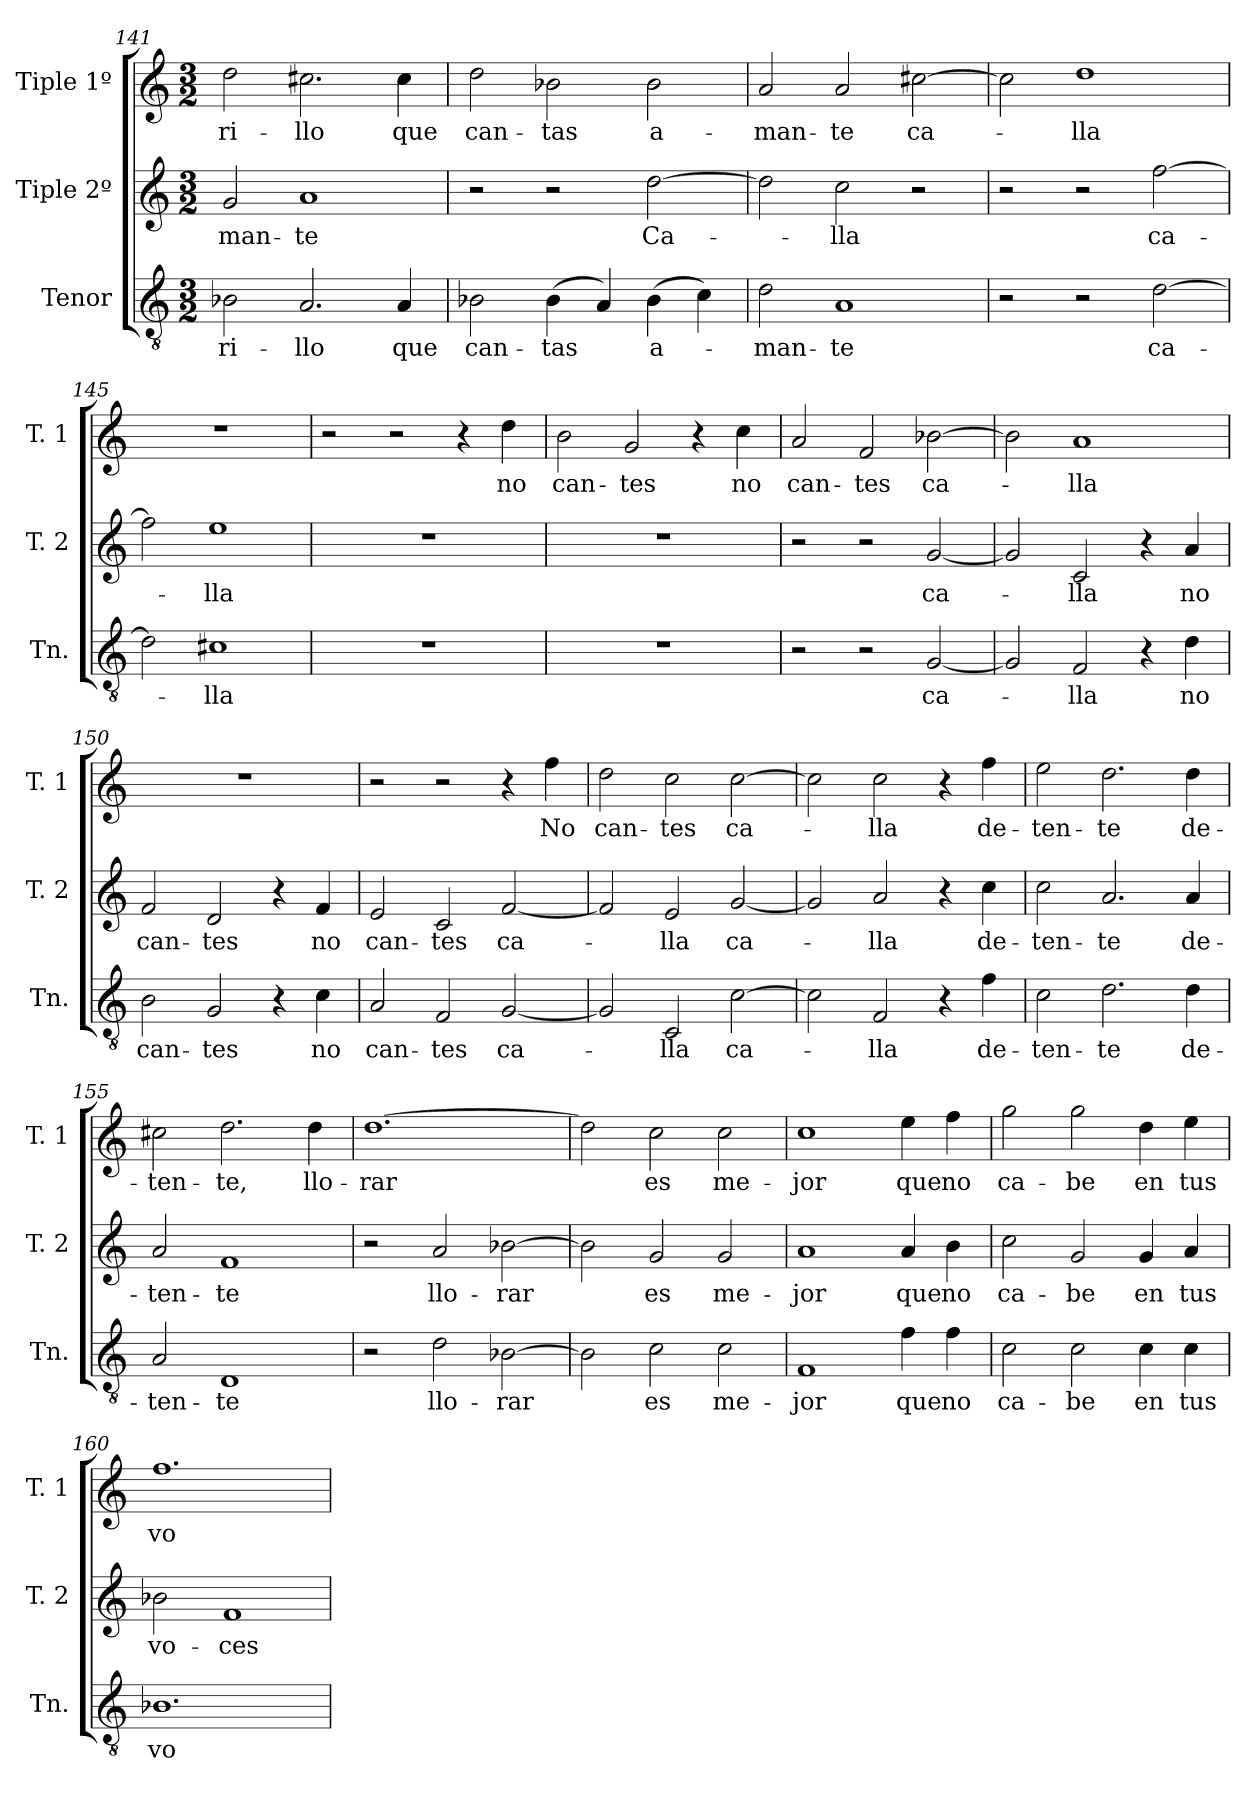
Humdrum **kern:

**kern	**text	**kern	**text	**kern	**text
*part3	*part3	*part2	*part2	*part1	*part1
*staff3	*staff3	*staff2	*staff2	*staff1	*staff1
*I"Tenor	*	*I"Tiple 2º	*	*I"Tiple 1º	*
*I'Tn.	*	*I'T. 2	*	*I'T. 1	*
*clefGv2	*	*clefG2	*	*clefG2	*
*M3/2	*	*M3/2	*	*M3/2	*
=141	=141	=141	=141	=141	=141
2B-X	-ri-	2g	-man-	2dd	-ri-
2.A	-llo	1a	-te	2.cc#X	-llo
4A	que	.	.	4cc#	que
=142	=142	=142	=142	=142	=142
2B-X	can-	2r	.	2dd	can-
(4B-	-tas	2r	.	2b-X	-tas
4A)	.	.	.	.	.
(4B-	a-	[2dd	Ca-	2b-	a-
4c)	.	.	.	.	.
=143	=143	=143	=143	=143	=143
2d	-man-	2dd]	.	2a	-man-
1A	-te	2cc	-lla	2a	-te
.	.	2r	.	[2cc#X	ca-
=144	=144	=144	=144	=144	=144
2r	.	2r	.	2cc#]	.
2r	.	2r	.	1dd	-lla
[2d	ca-	[2ff	ca-	.	.
=145	=145	=145	=145	=145	=145
2d]	.	2ff]	.	1.r	.
1c#X	-lla	1ee	-lla	.	.
=146	=146	=146	=146	=146	=146
1.r	.	1.r	.	2r	.
.	.	.	.	2r	.
.	.	.	.	4r	.
.	.	.	.	4dd	no
=147	=147	=147	=147	=147	=147
1.r	.	1.r	.	2b	can-
.	.	.	.	2g	-tes
.	.	.	.	4r	.
.	.	.	.	4cc	no
=148	=148	=148	=148	=148	=148
2r	.	2r	.	2a	can-
2r	.	2r	.	2f	-tes
[2G	ca-	[2g	ca-	[2b-X	ca-
=149	=149	=149	=149	=149	=149
2G]	.	2g]	.	2b-]	.
2F	-lla	2c	-lla	1a	-lla
4r	.	4r	.	.	.
4d	no	4a	no	.	.
=150	=150	=150	=150	=150	=150
2B	can-	2f	can-	1.r	.
2G	-tes	2d	-tes	.	.
4r	.	4r	.	.	.
4c	no	4f	no	.	.
=151	=151	=151	=151	=151	=151
2A	can-	2e	can-	2r	.
2F	-tes	2c	-tes	2r	.
[2G	ca-	[2f	ca-	4r	.
.	.	.	.	4ff	No
=152	=152	=152	=152	=152	=152
2G]	.	2f]	.	2dd	can-
2C	-lla	2e	-lla	2cc	-tes
[2c	ca-	[2g	ca-	[2cc	ca-
=153	=153	=153	=153	=153	=153
2c]	.	2g]	.	2cc]	.
2F	-lla	2a	-lla	2cc	-lla
4r	.	4r	.	4r	.
4f	de-	4cc	de-	4ff	de-
=154	=154	=154	=154	=154	=154
2c	-ten-	2cc	-ten-	2ee	-ten-
2.d	-te	2.a	-te	2.dd	-te
4d	de-	4a	de-	4dd	de-
=155	=155	=155	=155	=155	=155
2A	-ten-	2a	-ten-	2cc#X	-ten-
1D	-te	1f	-te	2.dd	-te,
.	.	.	.	4dd	llo-
=156	=156	=156	=156	=156	=156
2r	.	2r	.	[1.dd	-rar
2d	llo-	2a	llo-	.	.
[2B-X	-rar	[2b-X	-rar	.	.
=157	=157	=157	=157	=157	=157
2B-]	.	2b-]	.	2dd]	.
2c	es	2g	es	2cc	es
2c	me-	2g	me-	2cc	me-
=158	=158	=158	=158	=158	=158
1F	-jor	1a	-jor	1cc	-jor
4f	que	4a	que	4ee	que
4f	no	4b	no	4ff	no
=159	=159	=159	=159	=159	=159
2c	ca-	2cc	ca-	2gg	ca-
2c	-be	2g	-be	2gg	-be
4c	en	4g	en	4dd	en
4c	tus	4a	tus	4ee	tus
=160	=160	=160	=160	=160	=160
1.B-X	vo-	2b-X	vo-	1.ff	vo-
.	.	1f	-ces	.	.
=	=	=	=	=	=
*-	*-	*-	*-	*-	*-
